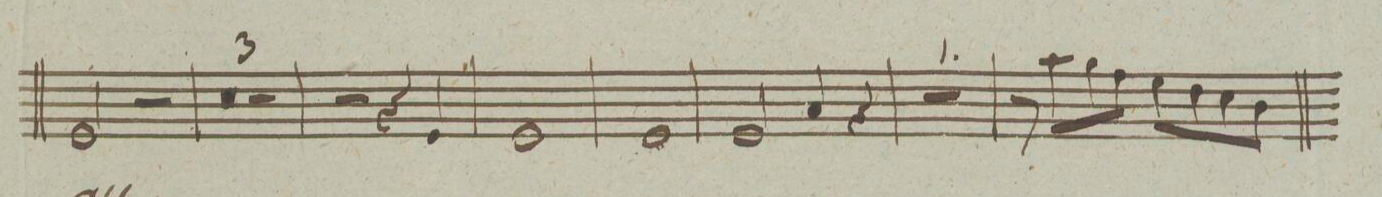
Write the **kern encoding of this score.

**kern	**dynam
*I"Fagotto Secondo	*
*clefF4	*
*k[]	*
*met(c)	*
*M4/4	*
2GG/	.
2r	.
=18	=18
0r	.
=19	=19
=20	=20
1r	.
=21	=21
2r	.
4r	.
4GG/	.
=22	=22
1GG	.
=23	=23
1GG	.
=24	=24
2GG/	.
4C/	.
4r	.
=25	=25
1r	.
=26	=26
8r	.
8c\L	.
8B\	.
8A\J	.
8G\L	.
8F\	.
8E\	.
8D\J	.
=27||	=27||
*M4/4	*
*met(c)	*
*mmet(c)	*
*-	*-
